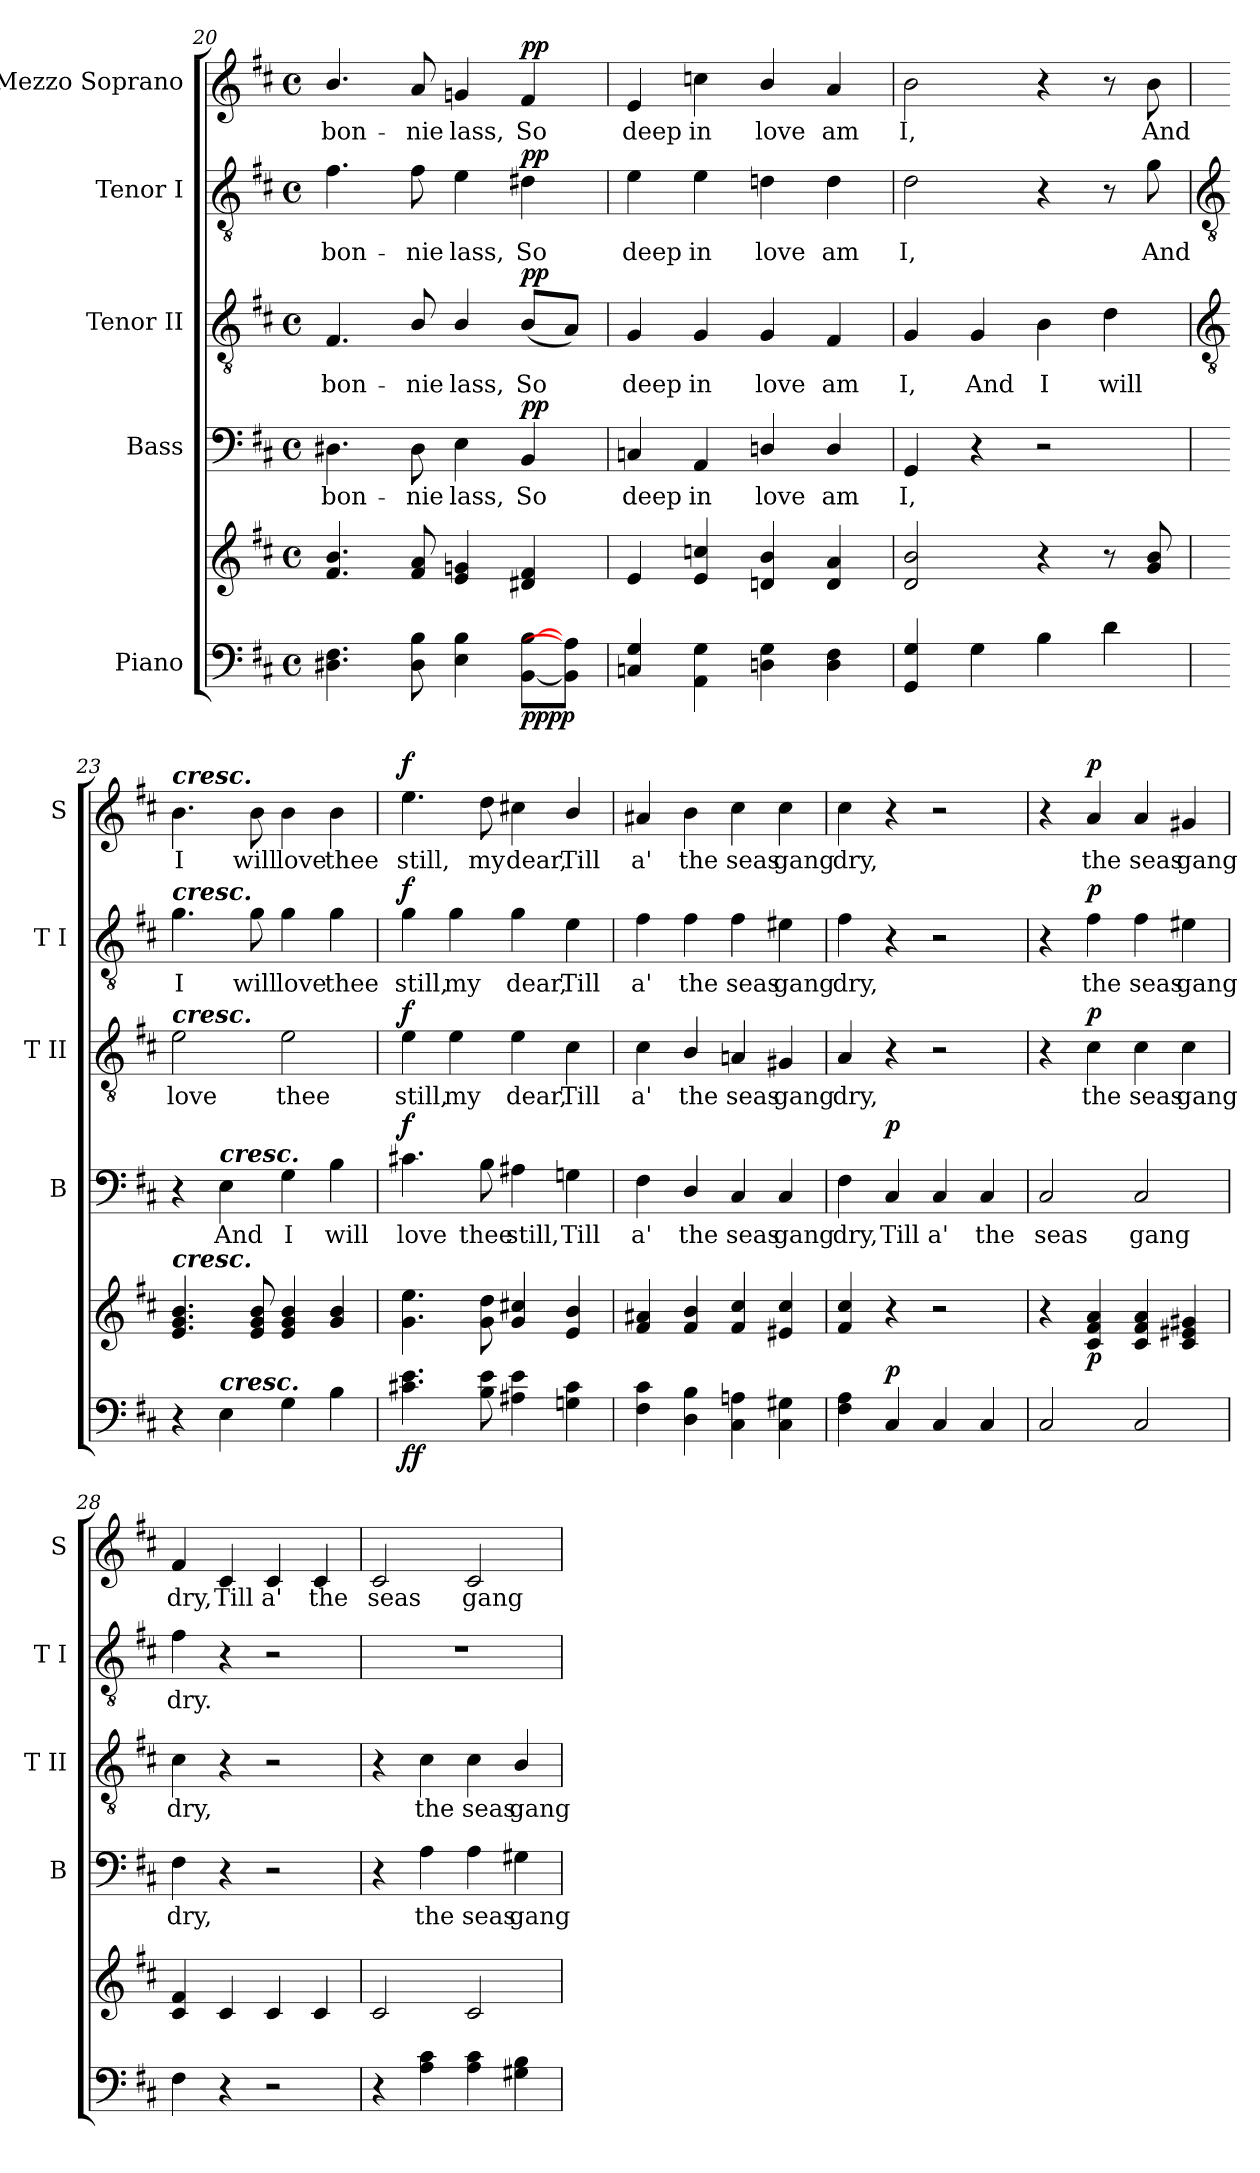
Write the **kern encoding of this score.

**kern	**kern	**dynam	**kern	**text	**dynam	**kern	**text	**dynam	**kern	**text	**dynam	**kern	**text	**dynam
*part5	*part5	*part5	*part4	*part4	*part4	*part3	*part3	*part3	*part2	*part2	*part2	*part1	*part1	*part1
*staff6	*staff5	*staff5/6	*staff4	*staff4	*staff4	*staff3	*staff3	*staff3	*staff2	*staff2	*staff2	*staff1	*staff1	*staff1
*I"Piano	*	*	*I"Bass	*	*	*I"Tenor II	*	*	*I"Tenor I	*	*	*I"Mezzo Soprano	*	*
*	*	*	*I'B	*	*	*I'T II	*	*	*I'T I	*	*	*I'S	*	*
*clefF4	*clefG2	*	*clefF4	*	*	*clefGv2	*	*	*clefGv2	*	*	*clefG2	*	*
*k[f#c#]	*k[f#c#]	*	*k[f#c#]	*	*	*k[f#c#]	*	*	*k[f#c#]	*	*	*k[f#c#]	*	*
*D:	*D:	*	*D:	*	*	*D:	*	*	*D:	*	*	*D:	*	*
*M4/4	*M4/4	*	*M4/4	*	*	*M4/4	*	*	*M4/4	*	*	*M4/4	*	*
*met(c)	*met(c)	*	*met(c)	*	*	*met(c)	*	*	*met(c)	*	*	*met(c)	*	*
=20	=20	=20	=20	=20	=20	=20	=20	=20	=20	=20	=20	=20	=20	=20
!	!	!	!	!LO:LY:b	!	!	!LO:LY:b	!	!	!LO:LY:b	!	!	!LO:LY:b	!
4.D#X 4.F#	4.f# 4.b	.	4.D#X	bon-	.	4.F#	bon-	.	4.f#	bon-	.	4.b/	bon-	.
!	!	!	!	!LO:LY:b	!	!	!LO:LY:b	!	!	!LO:LY:b	!	!	!LO:LY:b	!
8D# 8B	8f#/ 8a/	.	8D#	-nie	.	8B/	-nie	.	8f#	-nie	.	8a/	-nie	.
!	!	!	!	!LO:LY:b	!	!	!LO:LY:b	!	!	!LO:LY:b	!	!	!LO:LY:b	!
4E 4B	4e 4gn	.	4E	lass,	.	4B/	lass,	.	4e	lass,	.	4gn	lass,	.
!	!	!LO:DY:b=2	!	!LO:LY:b	!	!	!LO:LY:b	!	!	!LO:LY:b	!	!	!LO:LY:b	!
!	!	!LO:DY:n=1:b	!	!	!LO:DY:b	!	!	!LO:DY:b	!	!	!LO:DY:b	!	!	!LO:DY:b
[8BB [8BL	4d#X 4f#	pp pp	4BB	So	pp	(<8BL	So	pp	4d#X	So	pp	4f#	So	pp
8BB] 8A]J	.	.	.	.	.	8AJ)	.	.	.	.	.	.	.	.
=21	=21	=21	=21	=21	=21	=21	=21	=21	=21	=21	=21	=21	=21	=21
!	!	!	!	!LO:LY:b	!	!	!LO:LY:b	!	!	!LO:LY:b	!	!	!LO:LY:b	!
4Cn/ 4G/	4e	.	4Cn/	deep	.	4G	deep	.	4e	deep	.	4e	deep	.
!	!	!	!	!LO:LY:b	!	!	!LO:LY:b	!	!	!LO:LY:b	!	!	!LO:LY:b	!
4AA 4G	4e 4ccn	.	4AA	in	.	4G	in	.	4e	in	.	4ccn	in	.
!	!	!	!	!LO:LY:b	!	!	!LO:LY:b	!	!	!LO:LY:b	!	!	!LO:LY:b	!
4Dn 4G	4dn 4b	.	4Dn/	love	.	4G	love	.	4dn	love	.	4b/	love	.
!	!	!	!	!LO:LY:b	!	!	!LO:LY:b	!	!	!LO:LY:b	!	!	!LO:LY:b	!
4D 4F#	4d 4a	.	4D/	am	.	4F#	am	.	4d	am	.	4a	am	.
=22	=22	=22	=22	=22	=22	=22	=22	=22	=22	=22	=22	=22	=22	=22
!	!	!	!	!LO:LY:b	!	!	!LO:LY:b	!	!	!LO:LY:b	!	!	!LO:LY:b	!
4GG 4G	2d 2b	.	4GG	I,	.	4G	I,	.	2d	I,	.	2b	I,	.
!	!	!	!	!	!	!	!LO:LY:b	!	!	!	!	!	!	!
4G	.	.	4r	.	.	4G	And	.	.	.	.	.	.	.
!	!	!	!	!	!	!	!LO:LY:b	!	!	!	!	!	!	!
4B	4r	.	2r	.	.	4B	I	.	4r	.	.	4r	.	.
!	!	!	!	!	!	!	!LO:LY:b	!	!	!	!	!	!	!
4d	8r	.	.	.	.	4d	will	.	8r	.	.	8r	.	.
!	!	!	!	!	!	!	!	!	!	!LO:LY:b	!	!	!LO:LY:b	!
.	8g 8b	.	.	.	.	.	.	.	8g	And	.	8b	And	.
!!LO:LB:g=z
=23	=23	=23	=23	=23	=23	=23	=23	=23	=23	=23	=23	=23	=23	=23
*	*	*	*	*	*	*clefGv2	*	*	*clefGv2	*	*	*	*	*
!	!	!	!	!	!	!	!	!	!	!	!	!LO:TX:a:Bi:t=cresc.	!	!
!	!	!	!	!	!	!	!	!	!LO:TX:a:Bi:t=cresc.	!	!	!	!	!
!	!	!	!	!	!	!LO:TX:a:Bi:t=cresc.	!	!	!	!	!	!	!	!
!	!LO:TX:a:Bi:t=cresc.	!	!	!	!	!	!	!	!	!	!	!	!	!
!	!	!	!	!	!	!	!LO:LY:b	!	!	!LO:LY:b	!	!	!LO:LY:b	!
4r	4.e 4.g 4.b	.	4r	.	.	2e	love	.	4.g	I	.	4.b	I	.
!	!	!	!LO:TX:a:Bi:t=cresc.	!	!	!	!	!	!	!	!	!	!	!
!LO:TX:a:Bi:t=cresc.	!	!	!	!	!	!	!	!	!	!	!	!	!	!
!	!	!	!	!LO:LY:b	!	!	!	!	!	!	!	!	!	!
4E	.	.	4E	And	.	.	.	.	.	.	.	.	.	.
!	!	!	!	!	!	!	!	!	!	!LO:LY:b	!	!	!LO:LY:b	!
.	8e 8g 8b	.	.	.	.	.	.	.	8g	will	.	8b	will	.
!	!	!	!	!LO:LY:b	!	!	!LO:LY:b	!	!	!LO:LY:b	!	!	!LO:LY:b	!
4G	4e 4g 4b	.	4G	I	.	2e	thee	.	4g	love	.	4b	love	.
!	!	!	!	!LO:LY:b	!	!	!	!	!	!LO:LY:b	!	!	!LO:LY:b	!
4B	4g 4b	.	4B	will	.	.	.	.	4g	thee	.	4b	thee	.
=24	=24	=24	=24	=24	=24	=24	=24	=24	=24	=24	=24	=24	=24	=24
!	!	!LO:DY:b=2	!	!LO:LY:b	!	!	!LO:LY:b	!	!	!LO:LY:b	!	!	!LO:LY:b	!
!	!	!LO:DY:n=1:b	!	!	!LO:DY:b	!	!	!LO:DY:b	!	!	!LO:DY:b	!	!	!LO:DY:b
4.c#X 4.e	4.g 4.ee	f f	4.c#X	love	f	4e	still,	f	4g	still,	f	4.ee	still,	f
!	!	!	!	!	!	!	!LO:LY:b	!	!	!LO:LY:b	!	!	!	!
.	.	.	.	.	.	4e	my	.	4g	my	.	.	.	.
!	!	!	!	!LO:LY:b	!	!	!	!	!	!	!	!	!LO:LY:b	!
8B 8e	8g 8dd	.	8B	thee	.	.	.	.	.	.	.	8dd	my	.
!	!	!	!	!LO:LY:b	!	!	!LO:LY:b	!	!	!LO:LY:b	!	!	!LO:LY:b	!
4A#X 4e	4g 4cc#X	.	4A#X	still,	.	4e	dear,	.	4g	dear,	.	4cc#X	dear,	.
!	!	!	!	!LO:LY:b	!	!	!LO:LY:b	!	!	!LO:LY:b	!	!	!LO:LY:b	!
4Gn 4c#	4e 4b	.	4Gn	Till	.	4c#	Till	.	4e	Till	.	4b/	Till	.
=25	=25	=25	=25	=25	=25	=25	=25	=25	=25	=25	=25	=25	=25	=25
!	!	!	!	!LO:LY:b	!	!	!LO:LY:b	!	!	!LO:LY:b	!	!	!LO:LY:b	!
4F# 4c#	4f# 4a#X	.	4F#	a'	.	4c#	a'	.	4f#	a'	.	4a#X	a'	.
!	!	!	!	!LO:LY:b	!	!	!LO:LY:b	!	!	!LO:LY:b	!	!	!LO:LY:b	!
4D 4B	4f# 4b	.	4D/	the	.	4B/	the	.	4f#	the	.	4b	the	.
!	!	!	!	!LO:LY:b	!	!	!LO:LY:b	!	!	!LO:LY:b	!	!	!LO:LY:b	!
4C# 4An	4f# 4cc#	.	4C#	seas	.	4An/	seas	.	4f#	seas	.	4cc#	seas	.
!	!	!	!	!LO:LY:b	!	!	!LO:LY:b	!	!	!LO:LY:b	!	!	!LO:LY:b	!
4C# 4G#X	4e#X 4cc#	.	4C#	gang	.	4G#X	gang	.	4e#X	gang	.	4cc#	gang	.
=26	=26	=26	=26	=26	=26	=26	=26	=26	=26	=26	=26	=26	=26	=26
!	!	!	!	!LO:LY:b	!	!	!LO:LY:b	!	!	!LO:LY:b	!	!	!LO:LY:b	!
4F# 4A	4f# 4cc#	.	4F#	dry,	.	4A	dry,	.	4f#	dry,	.	4cc#	dry,	.
!	!	!LO:DY:a=2	!	!LO:LY:b	!LO:DY:b	!	!	!	!	!	!	!	!	!
4C#	4r	p	4C#	Till	p	4r	.	.	4r	.	.	4r	.	.
!	!	!	!	!LO:LY:b	!	!	!	!	!	!	!	!	!	!
4C#	2r	.	4C#	a'	.	2r	.	.	2r	.	.	2r	.	.
!	!	!	!	!LO:LY:b	!	!	!	!	!	!	!	!	!	!
4C#	.	.	4C#	the	.	.	.	.	.	.	.	.	.	.
=27	=27	=27	=27	=27	=27	=27	=27	=27	=27	=27	=27	=27	=27	=27
!	!	!	!	!LO:LY:b	!	!	!	!	!	!	!	!	!	!
2C#	4r	.	2C#	seas	.	4r	.	.	4r	.	.	4r	.	.
!	!	!LO:DY:b	!	!	!	!	!LO:LY:b	!LO:DY:b	!	!LO:LY:b	!LO:DY:b	!	!LO:LY:b	!LO:DY:b
.	4c#/ 4f#/ 4a/	p	.	.	.	4c#	the	p	4f#	the	p	4a/	the	p
!	!	!	!	!LO:LY:b	!	!	!LO:LY:b	!	!	!LO:LY:b	!	!	!LO:LY:b	!
2C#	4c#/ 4f#/ 4a/	.	2C#	gang	.	4c#	seas	.	4f#	seas	.	4a/	seas	.
!	!	!	!	!	!	!	!LO:LY:b	!	!	!LO:LY:b	!	!	!LO:LY:b	!
.	4c# 4e#X 4g#X	.	.	.	.	4c#	gang	.	4e#X	gang	.	4g#X	gang	.
=28	=28	=28	=28	=28	=28	=28	=28	=28	=28	=28	=28	=28	=28	=28
!	!	!	!	!LO:LY:b	!	!	!LO:LY:b	!	!	!LO:LY:b	!	!	!LO:LY:b	!
4F#	4c# 4f#	.	4F#	dry,	.	4c#	dry,	.	4f#	dry.	.	4f#	dry,	.
!	!	!	!	!	!	!	!	!	!	!	!	!	!LO:LY:b	!
4r	4c#	.	4r	.	.	4r	.	.	4r	.	.	4c#	Till	.
!	!	!	!	!	!	!	!	!	!	!	!	!	!LO:LY:b	!
2r	4c#	.	2r	.	.	2r	.	.	2r	.	.	4c#	a'	.
!	!	!	!	!	!	!	!	!	!	!	!	!	!LO:LY:b	!
.	4c#	.	.	.	.	.	.	.	.	.	.	4c#	the	.
=29	=29	=29	=29	=29	=29	=29	=29	=29	=29	=29	=29	=29	=29	=29
!	!	!	!	!	!	!	!	!	!	!	!	!	!LO:LY:b	!
4r	2c#	.	4r	.	.	4r	.	.	1r	.	.	2c#	seas	.
!	!	!	!	!LO:LY:b	!	!	!LO:LY:b	!	!	!	!	!	!	!
4A 4c#	.	.	4A	the	.	4c#	the	.	.	.	.	.	.	.
!	!	!	!	!LO:LY:b	!	!	!LO:LY:b	!	!	!	!	!	!LO:LY:b	!
4A 4c#	2c#	.	4A	seas	.	4c#	seas	.	.	.	.	2c#	gang	.
!	!	!	!	!LO:LY:b	!	!	!LO:LY:b	!	!	!	!	!	!	!
4G#X 4B	.	.	4G#X	gang	.	4B/	gang	.	.	.	.	.	.	.
=	=	=	=	=	=	=	=	=	=	=	=	=	=	=
*-	*-	*-	*-	*-	*-	*-	*-	*-	*-	*-	*-	*-	*-	*-
